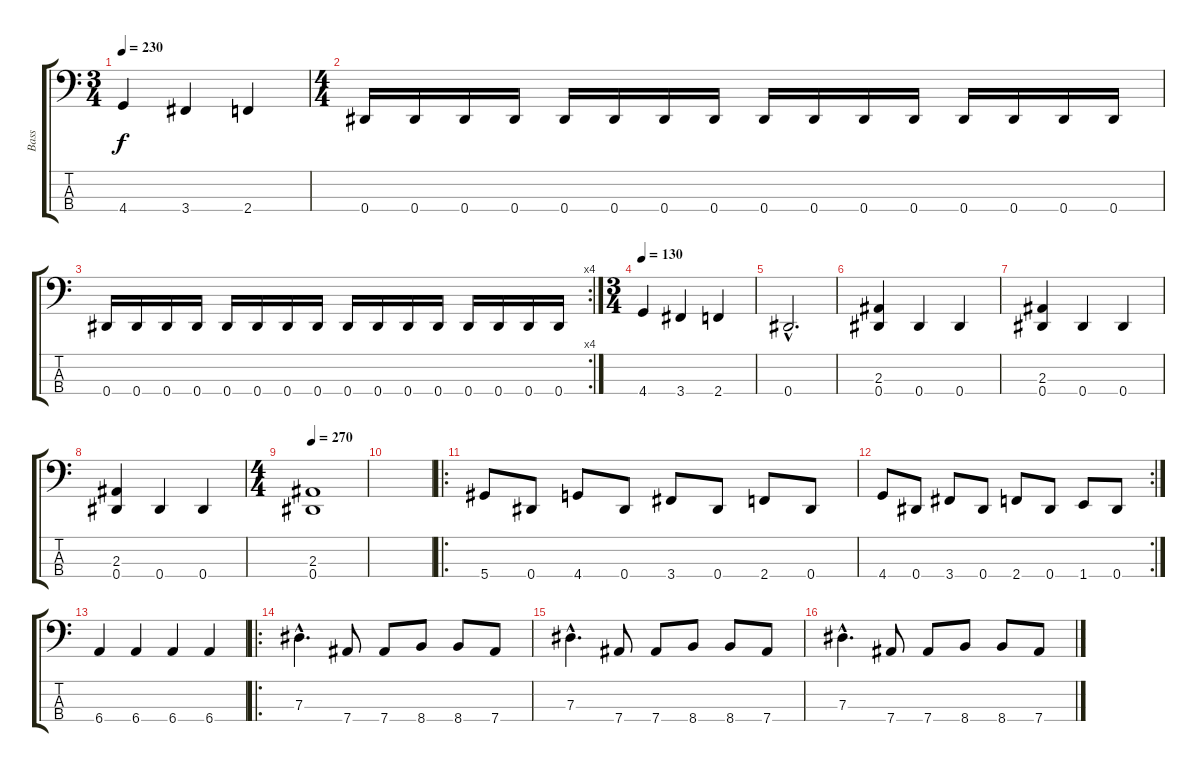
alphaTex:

\track ("Bass" "Bass") {instrument electricbassfinger}
\staff {score tabs}
\tuning (Gb2 Db2 Ab1 Eb1) {hide}
\ts (3 4)
\tempo 230
\clef f4
\ks c
4.4.4{dy f} 3.4.4 2.4.4 |
\ts (4 4)
0.4.16 0.4.16 0.4.16 0.4.16 0.4.16 0.4.16 0.4.16 0.4.16 0.4.16 0.4.16 0.4.16 0.4.16 0.4.16 0.4.16 0.4.16 0.4.16 |
\rc 4
0.4.16 0.4.16 0.4.16 0.4.16 0.4.16 0.4.16 0.4.16 0.4.16 0.4.16 0.4.16 0.4.16 0.4.16 0.4.16 0.4.16 0.4.16 0.4.16 |
\ts (3 4)
\tempo 130
4.4.4 3.4.4 2.4.4 |
0.4{hac}.2{d} |
(2.3 0.4).4 0.4.4 0.4.4 |
(2.3 0.4).4 0.4.4 0.4.4 |
(2.3 0.4).4 0.4.4 0.4.4 |
\ts (4 4)
\tempo 270
(2.3 0.4).1 |
|
\ro
5.4.8 0.4.8 4.4.8 0.4.8 3.4.8 0.4.8 2.4.8 0.4.8 |
\rc 2
4.4.8 0.4.8 3.4.8 0.4.8 2.4.8 0.4.8 1.4.8 0.4.8 |
6.4.4 6.4.4 6.4.4 6.4.4 |
\ro
7.3{hac}.4{d} 7.4.8 7.4.8 8.4.8 8.4.8 7.4.8 |
7.3{hac}.4{d} 7.4.8 7.4.8 8.4.8 8.4.8 7.4.8 |
7.3{hac}.4{d} 7.4.8 7.4.8 8.4.8 8.4.8 7.4.8
